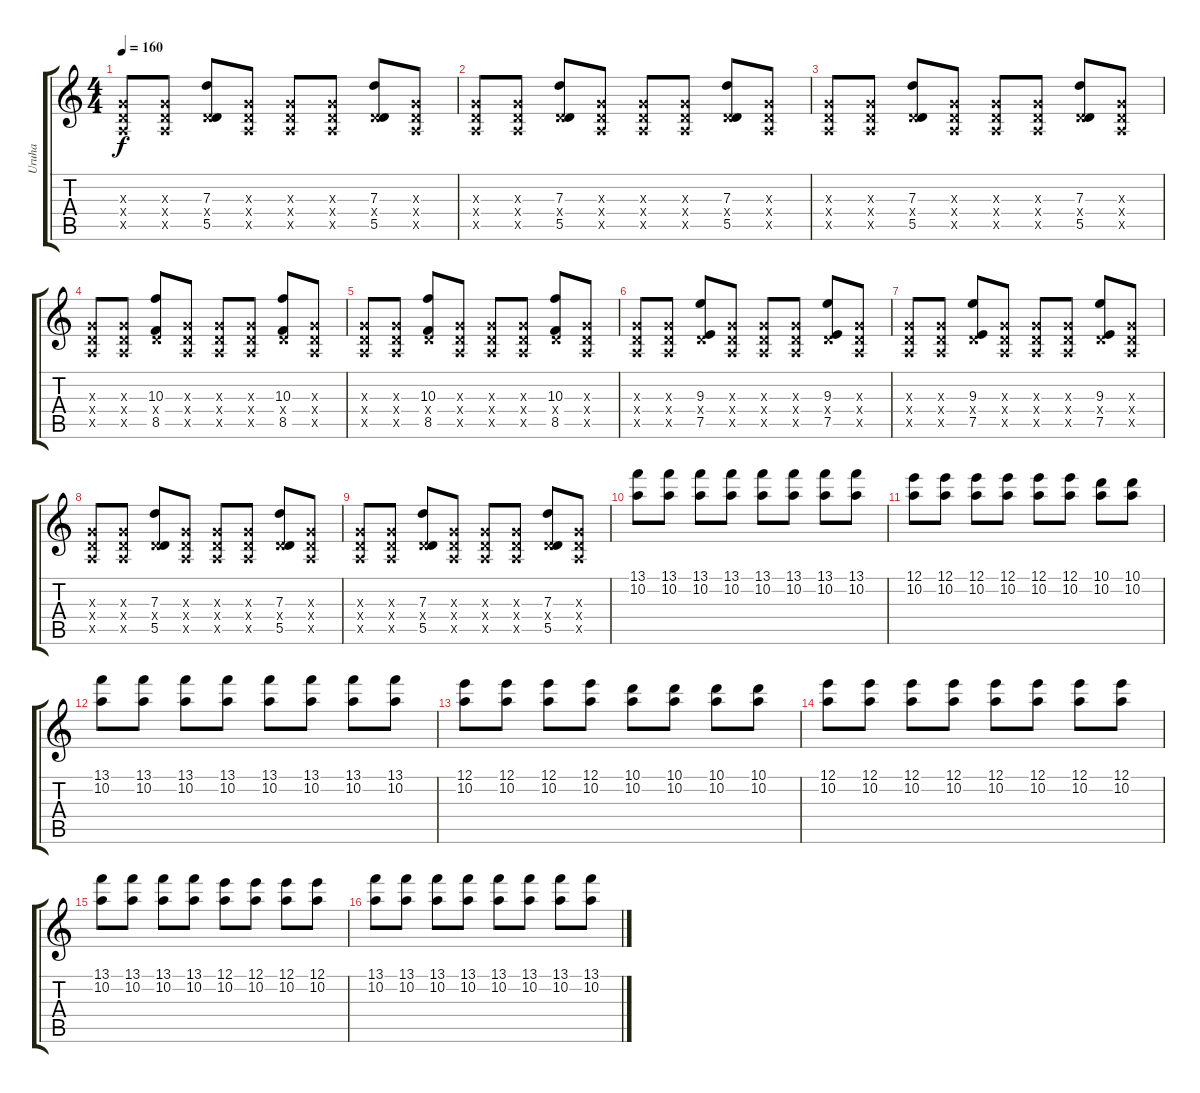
\track ("Uruha" "Uruha") {instrument distortionguitar}
\staff {score tabs}
\tuning (E4 B3 G3 D3 A2 E2) {hide}
\ts (4 4)
\tempo 160
\clef g2
\ks c
(0.3{x} 0.4{x} 0.5{x}).8{dy f} (0.3{x} 0.4{x} 0.5{x}).8 (7.3 0.4{x} 5.5).8 (0.3{x} 0.4{x} 0.5{x}).8 (0.3{x} 0.4{x} 0.5{x}).8 (0.3{x} 0.4{x} 0.5{x}).8 (7.3 0.4{x} 5.5).8 (0.3{x} 0.4{x} 0.5{x}).8 |
(0.3{x} 0.4{x} 0.5{x}).8 (0.3{x} 0.4{x} 0.5{x}).8 (7.3 0.4{x} 5.5).8 (0.3{x} 0.4{x} 0.5{x}).8 (0.3{x} 0.4{x} 0.5{x}).8 (0.3{x} 0.4{x} 0.5{x}).8 (7.3 0.4{x} 5.5).8 (0.3{x} 0.4{x} 0.5{x}).8 |
(0.3{x} 0.4{x} 0.5{x}).8 (0.3{x} 0.4{x} 0.5{x}).8 (7.3 0.4{x} 5.5).8 (0.3{x} 0.4{x} 0.5{x}).8 (0.3{x} 0.4{x} 0.5{x}).8 (0.3{x} 0.4{x} 0.5{x}).8 (7.3 0.4{x} 5.5).8 (0.3{x} 0.4{x} 0.5{x}).8 |
(0.3{x} 0.4{x} 0.5{x}).8 (0.3{x} 0.4{x} 0.5{x}).8 (10.3 0.4{x} 8.5).8 (0.3{x} 0.4{x} 0.5{x}).8 (0.3{x} 0.4{x} 0.5{x}).8 (0.3{x} 0.4{x} 0.5{x}).8 (10.3 0.4{x} 8.5).8 (0.3{x} 0.4{x} 0.5{x}).8 |
(0.3{x} 0.4{x} 0.5{x}).8 (0.3{x} 0.4{x} 0.5{x}).8 (10.3 0.4{x} 8.5).8 (0.3{x} 0.4{x} 0.5{x}).8 (0.3{x} 0.4{x} 0.5{x}).8 (0.3{x} 0.4{x} 0.5{x}).8 (10.3 0.4{x} 8.5).8 (0.3{x} 0.4{x} 0.5{x}).8 |
(0.3{x} 0.4{x} 0.5{x}).8 (0.3{x} 0.4{x} 0.5{x}).8 (9.3 0.4{x} 7.5).8 (0.3{x} 0.4{x} 0.5{x}).8 (0.3{x} 0.4{x} 0.5{x}).8 (0.3{x} 0.4{x} 0.5{x}).8 (9.3 0.4{x} 7.5).8 (0.3{x} 0.4{x} 0.5{x}).8 |
(0.3{x} 0.4{x} 0.5{x}).8 (0.3{x} 0.4{x} 0.5{x}).8 (9.3 0.4{x} 7.5).8 (0.3{x} 0.4{x} 0.5{x}).8 (0.3{x} 0.4{x} 0.5{x}).8 (0.3{x} 0.4{x} 0.5{x}).8 (9.3 0.4{x} 7.5).8 (0.3{x} 0.4{x} 0.5{x}).8 |
(0.3{x} 0.4{x} 0.5{x}).8 (0.3{x} 0.4{x} 0.5{x}).8 (7.3 0.4{x} 5.5).8 (0.3{x} 0.4{x} 0.5{x}).8 (0.3{x} 0.4{x} 0.5{x}).8 (0.3{x} 0.4{x} 0.5{x}).8 (7.3 0.4{x} 5.5).8 (0.3{x} 0.4{x} 0.5{x}).8 |
(0.3{x} 0.4{x} 0.5{x}).8 (0.3{x} 0.4{x} 0.5{x}).8 (7.3 0.4{x} 5.5).8 (0.3{x} 0.4{x} 0.5{x}).8 (0.3{x} 0.4{x} 0.5{x}).8 (0.3{x} 0.4{x} 0.5{x}).8 (7.3 0.4{x} 5.5).8 (0.3{x} 0.4{x} 0.5{x}).8 |
(13.1 10.2).8 (13.1 10.2).8 (13.1 10.2).8 (13.1 10.2).8 (13.1 10.2).8 (13.1 10.2).8 (13.1 10.2).8 (13.1 10.2).8 |
(12.1 10.2).8 (12.1 10.2).8 (12.1 10.2).8 (12.1 10.2).8 (12.1 10.2).8 (12.1 10.2).8 (10.1 10.2).8 (10.1 10.2).8 |
(13.1 10.2).8 (13.1 10.2).8 (13.1 10.2).8 (13.1 10.2).8 (13.1 10.2).8 (13.1 10.2).8 (13.1 10.2).8 (13.1 10.2).8 |
(12.1 10.2).8 (12.1 10.2).8 (12.1 10.2).8 (12.1 10.2).8 (10.1 10.2).8 (10.1 10.2).8 (10.1 10.2).8 (10.1 10.2).8 |
(12.1 10.2).8 (12.1 10.2).8 (12.1 10.2).8 (12.1 10.2).8 (12.1 10.2).8 (12.1 10.2).8 (12.1 10.2).8 (12.1 10.2).8 |
(13.1 10.2).8 (13.1 10.2).8 (13.1 10.2).8 (13.1 10.2).8 (12.1 10.2).8 (12.1 10.2).8 (12.1 10.2).8 (12.1 10.2).8 |
(13.1 10.2).8 (13.1 10.2).8 (13.1 10.2).8 (13.1 10.2).8 (13.1 10.2).8 (13.1 10.2).8 (13.1 10.2).8 (13.1 10.2).8
